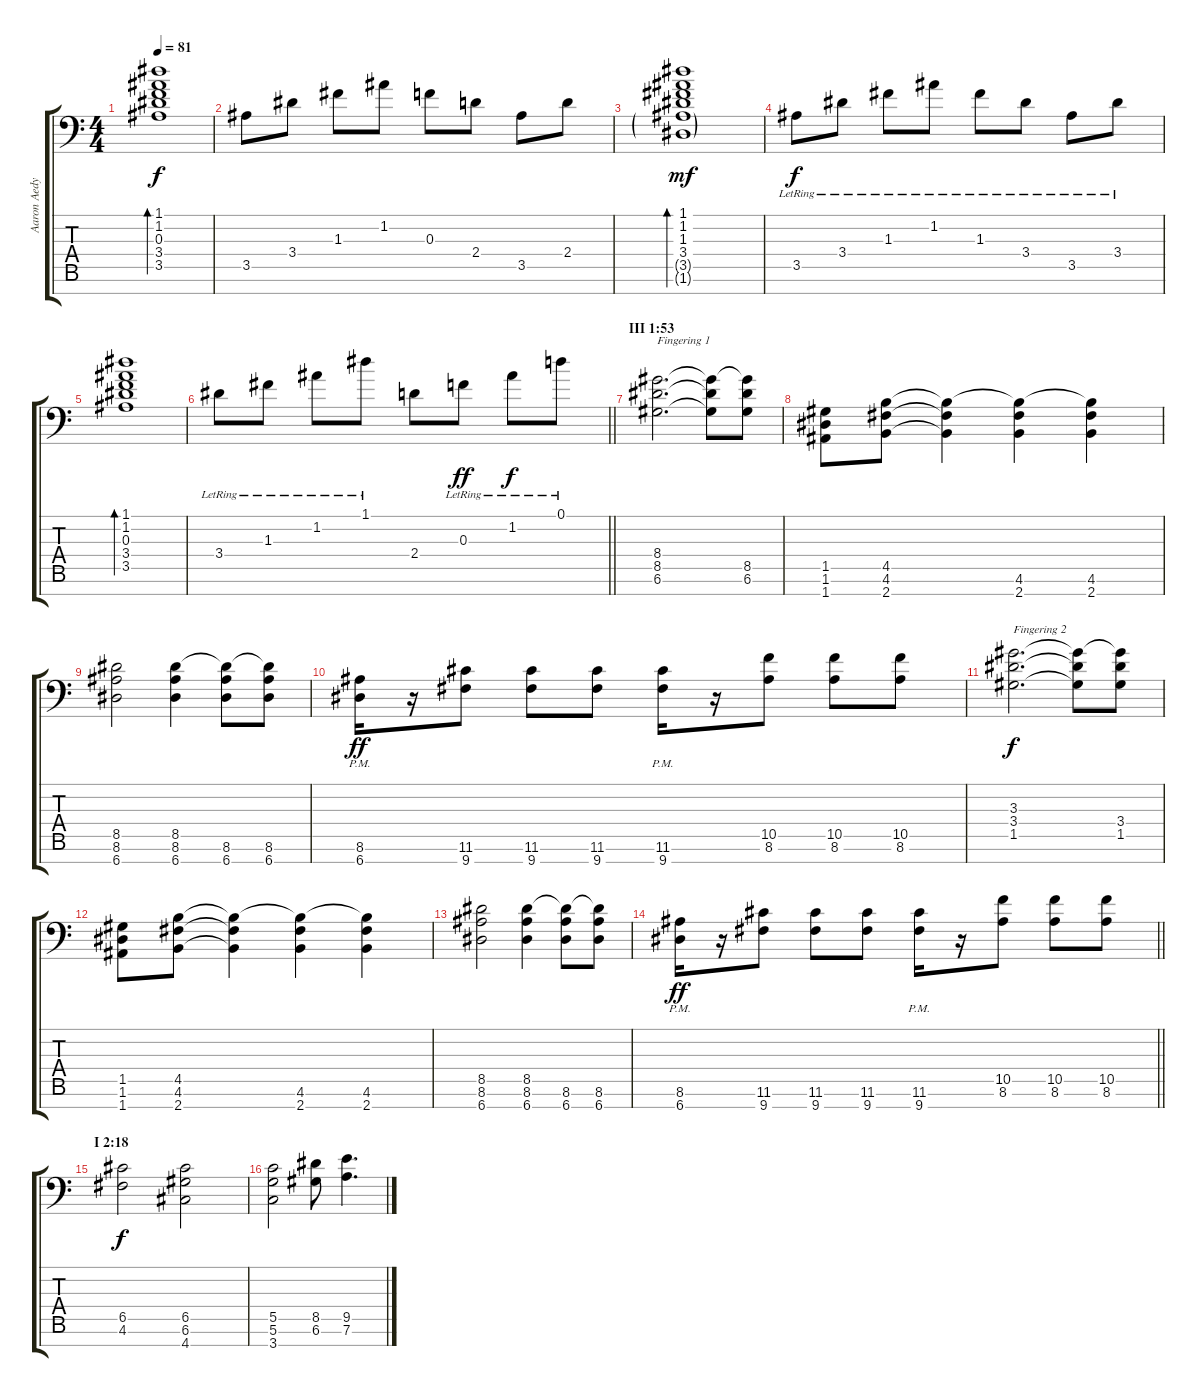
\track ("Aaron Aedy (rhythm guitar) A-Tuning" "Aaron Aedy") {instrument distortionguitar}
\staff {score tabs}
\tuning (D4 A3 F3 C3 G2 D2 A1) {hide}
\ts (4 4)
\tempo 81
\clef f4
\ks c
(1.1 1.2 0.3 3.4 3.5).1{bd 60 dy f} |
3.5.8 3.4.8 1.3.8 1.2.8 0.3.8 2.4.8 3.5.8 2.4.8 |
(1.1 1.2 1.3 3.4 3.5{g} 1.6{g}).1{bd 60 dy mf} |
3.5{lr}.8{dy f} 3.4{lr}.8 1.3{lr}.8 1.2{lr}.8 1.3{lr}.8 3.4{lr}.8 3.5{lr}.8 3.4{lr}.8 |
(1.1 1.2 0.3 3.4 3.5).1{bd 60} |
\barLineRight lightlight
3.4{lr}.8 1.3{lr}.8 1.2{lr}.8 1.1{lr}.8 2.4.8 0.3{lr}.8{dy ff} 1.2{lr}.8{dy f} 0.1{lr}.8 |
\section ("" "III 1:53")
(8.4 8.5 6.6).2{d txt "Fingering 1" instrument distortionguitar} (8.4{t} 8.5{t} 6.6{t}).8 (8.4{t} 8.5 6.6).8 |
(1.5 1.6 1.7).8 (4.5 4.6 2.7).8 (4.5{t} 4.6{t} 2.7{t}).4 (4.5{t} 4.6 2.7).4 (4.5{t} 4.6 2.7).4 |
(8.5 8.6 6.7).2 (8.5 8.6 6.7).4 (8.5{t} 8.6 6.7).8 (8.5{t} 8.6 6.7).8 |
(8.6{pm} 6.7{pm}).16{dy ff} r.16 (11.6 9.7).8 (11.6 9.7).8 (11.6 9.7).8 (11.6{pm} 9.7{pm}).16 r.16 (10.5 8.6).8 (10.5 8.6).8 (10.5 8.6).8 |
(3.3 3.4 1.5).2{d txt "Fingering 2" dy f} (3.3{t} 3.4{t} 1.5{t}).8 (3.3{t} 3.4 1.5).8 |
(1.5 1.6 1.7).8 (4.5 4.6 2.7).8 (4.5{t} 4.6{t} 2.7{t}).4 (4.5{t} 4.6 2.7).4 (4.5{t} 4.6 2.7).4 |
(8.5 8.6 6.7).2 (8.5 8.6 6.7).4 (8.5{t} 8.6 6.7).8 (8.5{t} 8.6 6.7).8 |
\barLineRight lightlight
(8.6{pm} 6.7{pm}).16{dy ff} r.16 (11.6 9.7).8 (11.6 9.7).8 (11.6 9.7).8 (11.6{pm} 9.7{pm}).16 r.16 (10.5 8.6).8 (10.5 8.6).8 (10.5 8.6).8 |
\section ("" "I 2:18")
(6.5 4.6).2{dy f} (6.5 6.6 4.7).2 |
(5.5 5.6 3.7).2 (8.5 6.6).8 (9.5 7.6).4{d}
